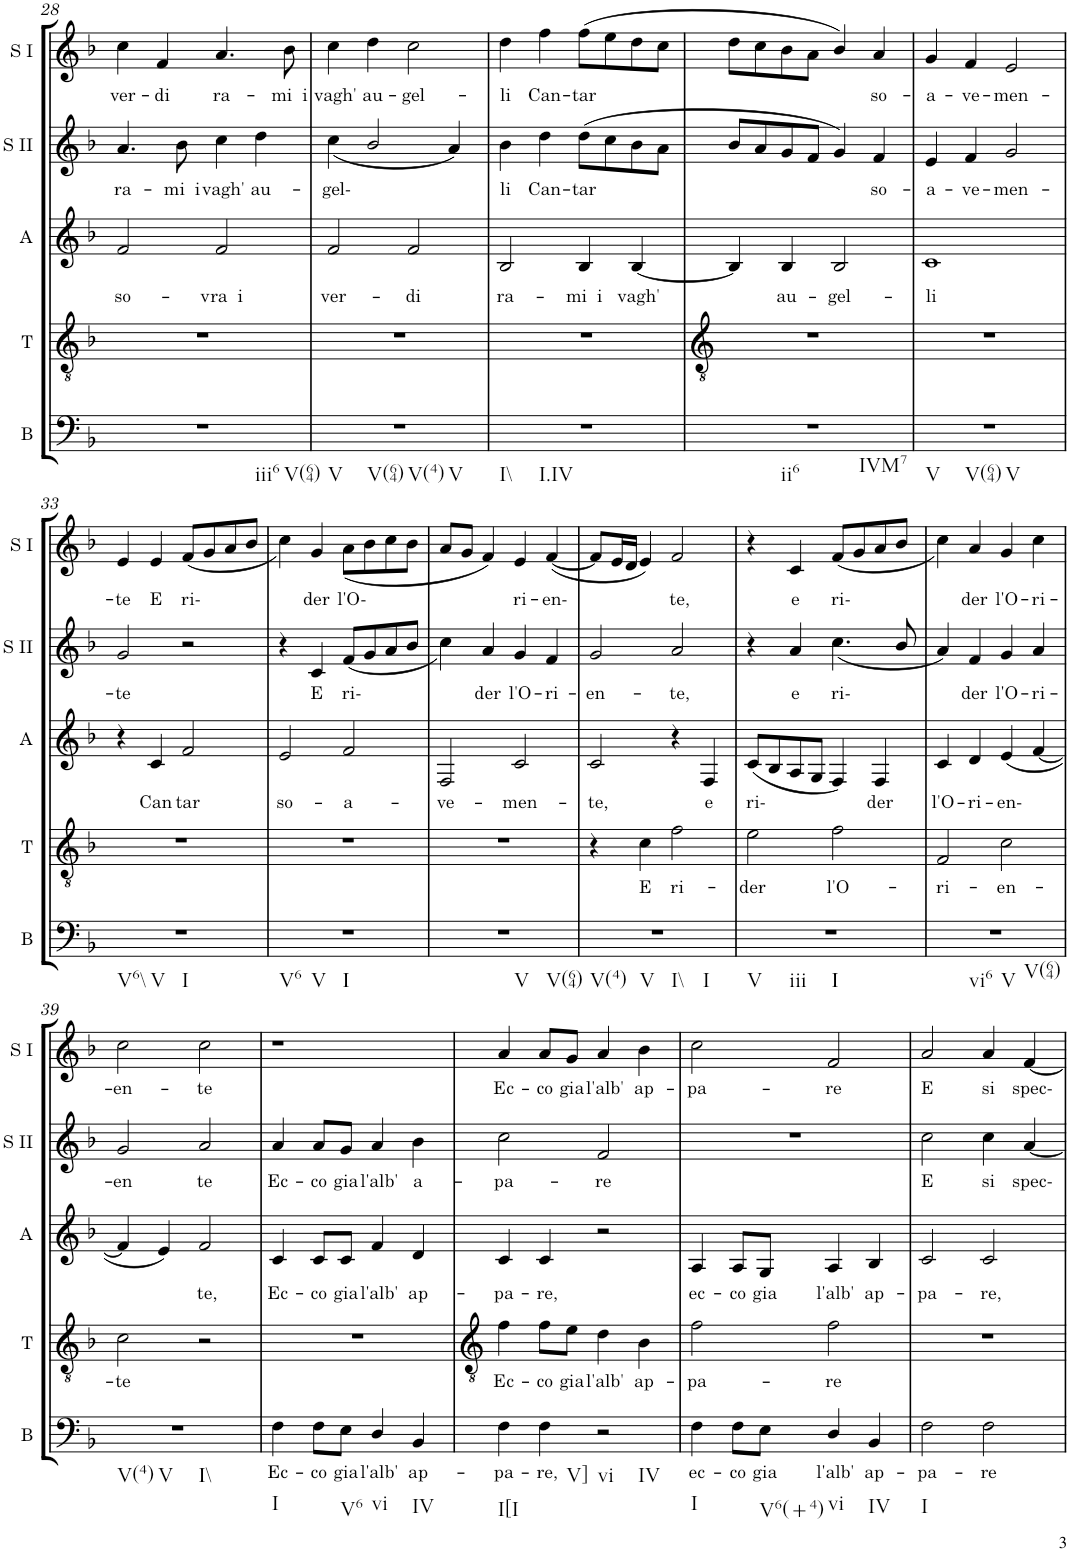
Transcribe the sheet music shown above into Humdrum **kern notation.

**kern	**text	**kern	**text	**kern	**text	**kern	**text	**kern	**text
*part5	*part5	*part4	*part4	*part3	*part3	*part2	*part2	*part1	*part1
*staff5	*staff5	*staff4	*staff4	*staff3	*staff3	*staff2	*staff2	*staff1	*staff1
*I"Bass	*	*I"Tenor	*	*I"Alto	*	*I"Soprano II	*	*I"Soprano I	*
*I'B	*	*I'T	*	*I'A	*	*I'S II	*	*I'S I	*
!!LO:PB:g=z
*clefF4	*	*clefGv2	*	*clefG2	*	*clefG2	*	*clefG2	*
*k[b-]	*	*k[b-]	*	*k[b-]	*	*k[b-]	*	*k[b-]	*
*F:	*	*F:	*	*F:	*	*F:	*	*F:	*
*M4/4	*	*M4/4	*	*M4/4	*	*M4/4	*	*M4/4	*
=28	=28	=28	=28	=28	=28	=28	=28	=28	=28
!LO:TX:b:t=iii6	!	!	!	!	!	!	!	!	!
!LO:TX:b:t=V(64)	!	!	!	!	!	!	!	!	!
!	!	!	!	!	!LO:LY:b	!	!LO:LY:b	!	!LO:LY:b
1r	.	1r	.	2f/	so-	4.a/	ra-	4cc\	ver-
!	!	!	!	!	!	!	!	!	!LO:LY:b
.	.	.	.	.	.	.	.	4f/	-di
!	!	!	!	!	!	!	!LO:LY:b	!	!
.	.	.	.	.	.	8b-\	-mi i	.	.
!	!	!	!	!	!LO:LY:b	!	!LO:LY:b	!	!LO:LY:b
.	.	.	.	2f/	-vra i	4cc\	vagh'	4.a/	ra-
!	!	!	!	!	!	!	!LO:LY:b	!	!
.	.	.	.	.	.	4dd\	au-	.	.
!	!	!	!	!	!	!	!	!	!LO:LY:b
.	.	.	.	.	.	.	.	8b-\	-mi i
=29	=29	=29	=29	=29	=29	=29	=29	=29	=29
!LO:TX:b:t=V	!	!	!	!	!	!	!	!	!
!LO:TX:b:t=V(64)	!	!	!	!	!	!	!	!	!
!LO:TX:b:t=V(4)	!	!	!	!	!	!	!	!	!
!LO:TX:b:t=V	!	!	!	!	!	!	!	!	!
!	!	!	!	!	!LO:LY:b	!	!LO:LY:b	!	!LO:LY:b
1r	.	1r	.	2f/	ver-	(<4cc\	-gel-	4cc\	vagh'
!	!	!	!	!	!	!	!	!	!LO:LY:b
.	.	.	.	.	.	2b-/	.	4dd\	au-
!	!	!	!	!	!LO:LY:b	!	!	!	!LO:LY:b
.	.	.	.	2f/	-di	.	.	2cc\	-gel-
.	.	.	.	.	.	4a/)	.	.	.
=30	=30	=30	=30	=30	=30	=30	=30	=30	=30
!LO:TX:b:t=I\\	!	!	!	!	!	!	!	!	!
!LO:TX:b:t=I.IV	!	!	!	!	!	!	!	!	!
!	!	!	!	!	!LO:LY:b	!	!LO:LY:b	!	!LO:LY:b
1r	.	1r	.	2B-/	ra-	4b-\	li	4dd\	-li
!	!	!	!	!	!	!	!LO:LY:b	!	!LO:LY:b
.	.	.	.	.	.	4dd\	Can-	4ff\	Can-
!	!	!	!	!	!LO:LY:b	!	!LO:LY:b	!	!LO:LY:b
.	.	.	.	4B-/	-mi i	(>8dd\L	-tar	(>8ff\L	-tar
.	.	.	.	.	.	8cc\	.	8ee\	.
!	!	!	!	!	!LO:LY:b	!	!	!	!
.	.	.	.	[4B-/	vagh'	8b-\	.	8dd\	.
.	.	.	.	.	.	8a\J	.	8cc\J	.
=31	=31	=31	=31	=31	=31	=31	=31	=31	=31
!LO:TX:b:t=ii6	!	!	!	!	!	!	!	!	!
!LO:TX:b:t=IVM7	!	!	!	!	!	!	!	!	!
1r	.	1r	.	4B-/]	.	8b-/L	.	8dd\L	.
.	.	.	.	.	.	8a/	.	8cc\	.
!	!	!	!	!	!LO:LY:b	!	!	!	!
.	.	.	.	4B-/	au-	8g/	.	8b-\	.
.	.	.	.	.	.	8f/J	.	8a\J	.
!	!	!	!	!	!LO:LY:b	!	!	!	!
.	.	.	.	2B-/	-gel-	4g/)	.	4b-/)	.
!	!	!	!	!	!	!	!LO:LY:b	!	!LO:LY:b
.	.	.	.	.	.	4f/	so-	4a/	so-
=32	=32	=32	=32	=32	=32	=32	=32	=32	=32
!LO:TX:b:t=V	!	!	!	!	!	!	!	!	!
!LO:TX:b:t=V(64)	!	!	!	!	!	!	!	!	!
!LO:TX:b:t=V	!	!	!	!	!	!	!	!	!
!	!	!	!	!	!LO:LY:b	!	!LO:LY:b	!	!LO:LY:b
1r	.	1r	.	1c	-li	4e/	-a-	4g/	-a-
!	!	!	!	!	!	!	!LO:LY:b	!	!LO:LY:b
.	.	.	.	.	.	4f/	-ve-	4f/	-ve-
!	!	!	!	!	!	!	!LO:LY:b	!	!LO:LY:b
.	.	.	.	.	.	2g/	-men-	2e/	-men-
!!LO:LB:g=z
=33	=33	=33	=33	=33	=33	=33	=33	=33	=33
!LO:TX:b:t=V6\\	!	!	!	!	!	!	!	!	!
!LO:TX:b:t=V	!	!	!	!	!	!	!	!	!
!LO:TX:b:t=I	!	!	!	!	!	!	!	!	!
!	!	!	!	!	!	!	!LO:LY:b	!	!LO:LY:b
1r	.	1r	.	4r	.	2g/	-te	4e/	-te
!	!	!	!	!	!LO:LY:b	!	!	!	!LO:LY:b
.	.	.	.	4c/	Can-	.	.	4e/	E
!	!	!	!	!	!LO:LY:b	!	!	!	!LO:LY:b
.	.	.	.	2f/	-tar	2r	.	(<8f/L	ri-
.	.	.	.	.	.	.	.	8g/	.
.	.	.	.	.	.	.	.	8a/	.
.	.	.	.	.	.	.	.	8b-/J	.
=34	=34	=34	=34	=34	=34	=34	=34	=34	=34
!LO:TX:b:t=V6	!	!	!	!	!	!	!	!	!
!LO:TX:b:t=V	!	!	!	!	!	!	!	!	!
!LO:TX:b:t=I	!	!	!	!	!	!	!	!	!
!	!	!	!	!	!LO:LY:b	!	!	!	!
1r	.	1r	.	2e/	so-	4r	.	4cc\)	.
!	!	!	!	!	!	!	!LO:LY:b	!	!LO:LY:b
.	.	.	.	.	.	4c/	E	4g/	der
!	!	!	!	!	!LO:LY:b	!	!LO:LY:b	!	!LO:LY:b
.	.	.	.	2f/	-a-	(<8f/L	ri-	(<8a\L	l'O-
.	.	.	.	.	.	8g/	.	8b-\	.
.	.	.	.	.	.	8a/	.	8cc\	.
.	.	.	.	.	.	8b-/J	.	8b-\J	.
=35	=35	=35	=35	=35	=35	=35	=35	=35	=35
!LO:TX:b:t=V	!	!	!	!	!	!	!	!	!
!LO:TX:b:t=V(64)	!	!	!	!	!	!	!	!	!
!	!	!	!	!	!LO:LY:b	!	!	!	!
1r	.	1r	.	2F/	-ve-	4cc\)	.	8a/L	.
.	.	.	.	.	.	.	.	8g/J	.
!	!	!	!	!	!	!	!LO:LY:b	!	!
.	.	.	.	.	.	4a/	der	4f/)	.
!	!	!	!	!	!LO:LY:b	!	!LO:LY:b	!	!LO:LY:b
.	.	.	.	2c/	-men-	4g/	l'O-	4e/	ri-
!	!	!	!	!	!	!	!LO:LY:b	!	!LO:LY:b
.	.	.	.	.	.	4f/	-ri-	(<[4f/	-en-
=36	=36	=36	=36	=36	=36	=36	=36	=36	=36
!LO:TX:b:t=V(4)	!	!	!	!	!	!	!	!	!
!LO:TX:b:t=V	!	!	!	!	!	!	!	!	!
!LO:TX:b:t=I\\	!	!	!	!	!	!	!	!	!
!LO:TX:b:t=I	!	!	!	!	!	!	!	!	!
!	!	!	!	!	!LO:LY:b	!	!LO:LY:b	!	!
1r	.	4r	.	2c/	-te,	2g/	-en-	8f/L]	.
.	.	.	.	.	.	.	.	16e/L	.
.	.	.	.	.	.	.	.	16d/JJ	.
!	!	!	!LO:LY:b	!	!	!	!	!	!
.	.	4c\	E	.	.	.	.	4e/)	.
!	!	!	!LO:LY:b	!	!	!	!LO:LY:b	!	!LO:LY:b
.	.	2f\	ri-	4r	.	2a/	-te,	2f/	te,
!	!	!	!	!	!LO:LY:b	!	!	!	!
.	.	.	.	4F/	e	.	.	.	.
=37	=37	=37	=37	=37	=37	=37	=37	=37	=37
!LO:TX:b:t=V	!	!	!	!	!	!	!	!	!
!LO:TX:b:t=iii	!	!	!	!	!	!	!	!	!
!LO:TX:b:t=I	!	!	!	!	!	!	!	!	!
!	!	!	!LO:LY:b	!	!LO:LY:b	!	!	!	!
1r	.	2e\	-der	(<8c/L	ri-	4r	.	4r	.
.	.	.	.	8B-/	.	.	.	.	.
!	!	!	!	!	!	!	!LO:LY:b	!	!LO:LY:b
.	.	.	.	8A/	.	4a/	e	4c/	e
.	.	.	.	8G/J	.	.	.	.	.
!	!	!	!LO:LY:b	!	!	!	!LO:LY:b	!	!LO:LY:b
.	.	2f\	l'O-	4F/)	.	(<4.cc\	ri-	(<8f/L	ri-
.	.	.	.	.	.	.	.	8g/	.
!	!	!	!	!	!LO:LY:b	!	!	!	!
.	.	.	.	4F/	der	.	.	8a/	.
.	.	.	.	.	.	8b-/	.	8b-/J	.
=38	=38	=38	=38	=38	=38	=38	=38	=38	=38
!LO:TX:b:t=vi6	!	!	!	!	!	!	!	!	!
!LO:TX:b:t=V	!	!	!	!	!	!	!	!	!
!LO:TX:b:t=V(64)	!	!	!	!	!	!	!	!	!
!	!	!	!LO:LY:b	!	!LO:LY:b	!	!	!	!
1r	.	2F/	-ri-	4c/	l'O-	4a/)	.	4cc\)	.
!	!	!	!	!	!LO:LY:b	!	!LO:LY:b	!	!LO:LY:b
.	.	.	.	4d/	-ri-	4f/	der	4a/	der
!	!	!	!LO:LY:b	!	!LO:LY:b	!	!LO:LY:b	!	!LO:LY:b
.	.	2c\	-en-	(<4e/	-en-	4g/	l'O-	4g/	l'O-
!	!	!	!	!	!	!	!LO:LY:b	!	!LO:LY:b
.	.	.	.	[4f/	.	4a/	-ri-	4cc\	-ri-
!!LO:LB:g=z
=39	=39	=39	=39	=39	=39	=39	=39	=39	=39
!LO:TX:b:t=V(4)	!	!	!	!	!	!	!	!	!
!LO:TX:b:t=V	!	!	!	!	!	!	!	!	!
!LO:TX:b:t=I\\	!	!	!	!	!	!	!	!	!
!	!	!	!LO:LY:b	!	!	!	!LO:LY:b	!	!LO:LY:b
1r	.	2c\	-te	4f/]	.	2g/	-en	2cc\	-en-
.	.	.	.	4e/)	.	.	.	.	.
!	!	!	!	!	!LO:LY:b	!	!LO:LY:b	!	!LO:LY:b
.	.	2r	.	2f/	te,	2a/	te	2cc\	-te
=40	=40	=40	=40	=40	=40	=40	=40	=40	=40
!LO:TX:b:t=I	!	!	!	!	!	!	!	!	!
!	!LO:LY:b	!	!	!	!LO:LY:b	!	!LO:LY:b	!	!
4F\	Ec-	1r	.	4c/	Ec-	4a/	Ec-	1r	.
!	!LO:LY:b	!	!	!	!LO:LY:b	!	!LO:LY:b	!	!
8F\L	-co	.	.	8c/L	-co	8a/L	-co	.	.
!LO:TX:b:t=V6	!	!	!	!	!	!	!	!	!
!	!LO:LY:b	!	!	!	!LO:LY:b	!	!LO:LY:b	!	!
8E\J	gia	.	.	8c/J	gia	8g/J	gia	.	.
!LO:TX:b:t=vi	!	!	!	!	!	!	!	!	!
!	!LO:LY:b	!	!	!	!LO:LY:b	!	!LO:LY:b	!	!
4D/	l'alb'	.	.	4f/	l'alb'	4a/	l'alb'	.	.
!LO:TX:b:t=IV	!	!	!	!	!	!	!	!	!
!	!LO:LY:b	!	!	!	!LO:LY:b	!	!LO:LY:b	!	!
4BB-/	ap-	.	.	4d/	ap-	4b-\	a-	.	.
=41	=41	=41	=41	=41	=41	=41	=41	=41	=41
!LO:TX:b:t=I[I	!	!	!	!	!	!	!	!	!
!	!LO:LY:b	!	!LO:LY:b	!	!LO:LY:b	!	!LO:LY:b	!	!LO:LY:b
4F\	-pa-	4f\	Ec-	4c/	-pa-	2cc\	-pa-	4a/	Ec-
!LO:TX:b:t=V]	!	!	!	!	!	!	!	!	!
!	!LO:LY:b	!	!LO:LY:b	!	!LO:LY:b	!	!	!	!LO:LY:b
4F\	-re,	8f\L	-co	4c/	-re,	.	.	8a/L	-co
!	!	!	!LO:LY:b	!	!	!	!	!	!LO:LY:b
.	.	8e\J	gia	.	.	.	.	8g/J	gia
!LO:TX:b:t=vi	!	!	!	!	!	!	!	!	!
!LO:TX:b:t=IV	!	!	!	!	!	!	!	!	!
!	!	!	!LO:LY:b	!	!	!	!LO:LY:b	!	!LO:LY:b
2r	.	4d\	l'alb'	2r	.	2f/	-re	4a/	l'alb'
!	!	!	!LO:LY:b	!	!	!	!	!	!LO:LY:b
.	.	4B-\	ap-	.	.	.	.	4b-\	ap-
=42	=42	=42	=42	=42	=42	=42	=42	=42	=42
!LO:TX:b:t=I	!	!	!	!	!	!	!	!	!
!	!LO:LY:b	!	!LO:LY:b	!	!LO:LY:b	!	!	!	!LO:LY:b
4F\	ec-	2f\	-pa-	4A/	ec-	1r	.	2cc\	-pa-
!	!LO:LY:b	!	!	!	!LO:LY:b	!	!	!	!
8F\L	-co	.	.	8A/L	-co	.	.	.	.
!LO:TX:b:t=V6(+4)	!	!	!	!	!	!	!	!	!
!	!LO:LY:b	!	!	!	!LO:LY:b	!	!	!	!
8E\J	gia	.	.	8G/J	gia	.	.	.	.
!LO:TX:b:t=vi	!	!	!	!	!	!	!	!	!
!	!LO:LY:b	!	!LO:LY:b	!	!LO:LY:b	!	!	!	!LO:LY:b
4D/	l'alb'	2f\	-re	4A/	l'alb'	.	.	2f/	-re
!LO:TX:b:t=IV	!	!	!	!	!	!	!	!	!
!	!LO:LY:b	!	!	!	!LO:LY:b	!	!	!	!
4BB-/	ap-	.	.	4B-/	ap-	.	.	.	.
=43	=43	=43	=43	=43	=43	=43	=43	=43	=43
!LO:TX:b:t=I	!	!	!	!	!	!	!	!	!
!	!LO:LY:b	!	!	!	!LO:LY:b	!	!LO:LY:b	!	!LO:LY:b
2F\	-pa-	1r	.	2c/	-pa-	2cc\	E	2a/	E
!	!LO:LY:b	!	!	!	!LO:LY:b	!	!LO:LY:b	!	!LO:LY:b
2F\	-re	.	.	2c/	-re,	4cc\	si	4a/	si
!	!	!	!	!	!	!	!LO:LY:b	!	!LO:LY:b
.	.	.	.	.	.	[4a/	spec-	[4f/	spec-
=	=	=	=	=	=	=	=	=	=
*-	*-	*-	*-	*-	*-	*-	*-	*-	*-
